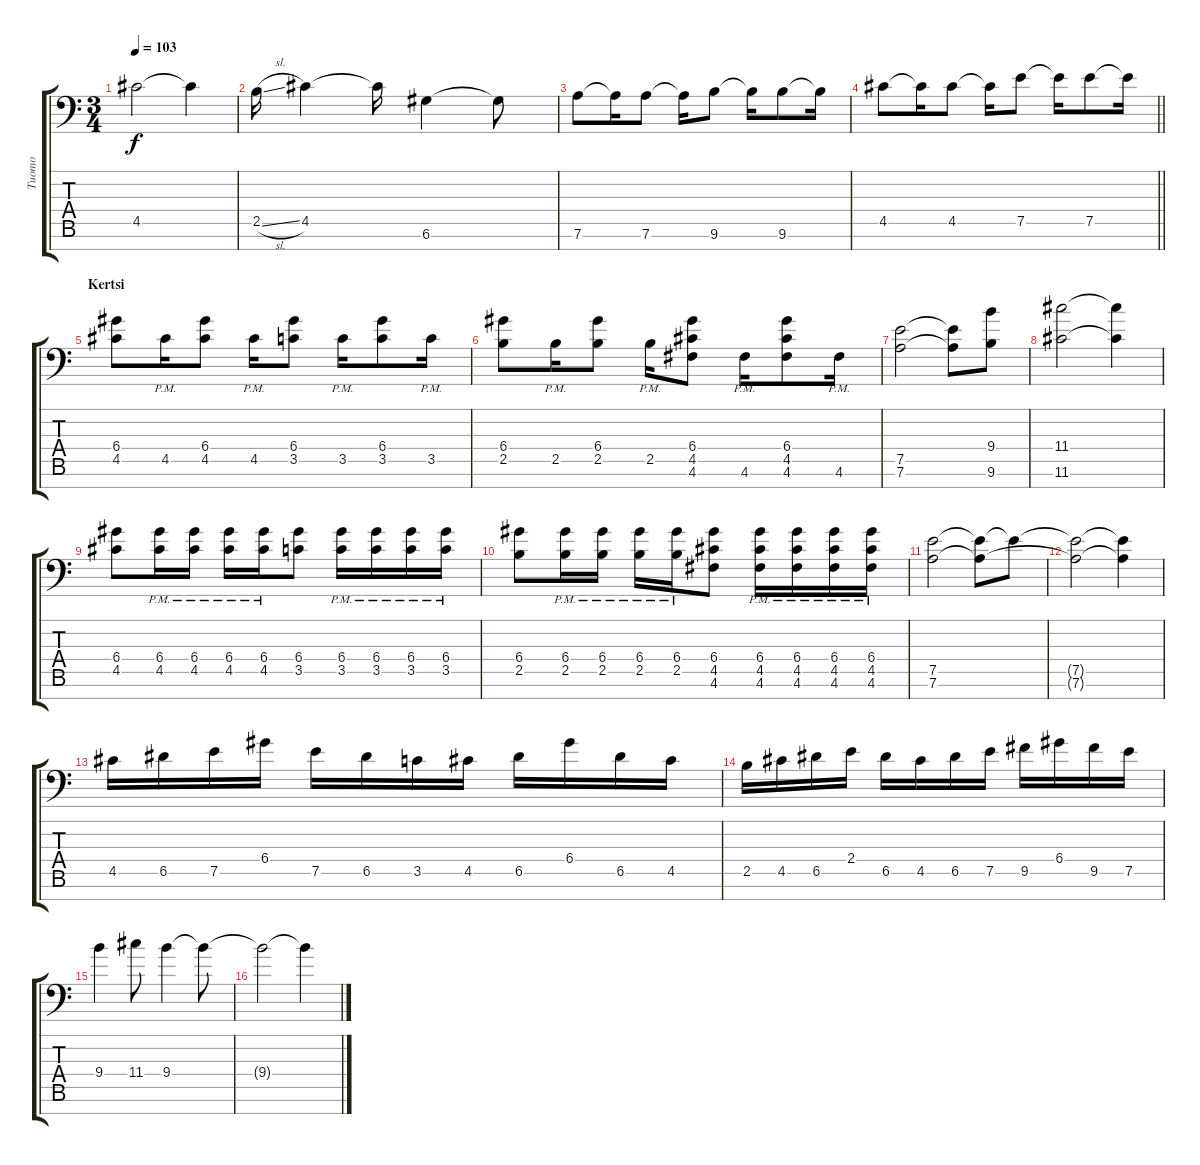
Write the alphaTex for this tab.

\track ("Tuomo" "Tuomo") {instrument distortionguitar}
\staff {score tabs}
\tuning (E4 B3 G3 D3 A2 D2 A1) {hide}
\ts (3 4)
\tempo 103
\clef f4
\ks c
4.5.2{dy f} 4.5{t}.4 |
2.5{sl}.16 4.5.4 4.5{t}.16 6.6.4 6.6{t}.8 |
7.6.8 7.6{t}.16 7.6.8 7.6{t}.16 9.6.8 9.6{t}.16 9.6.8 9.6{t}.16 |
\barLineRight lightlight
4.5.8 4.5{t}.16 4.5.8 4.5{t}.16 7.5.8 7.5{t}.16 7.5.8 7.5{t}.16 |
\section ("" "Kertsi")
(6.4 4.5).8 4.5{pm}.16 (6.4 4.5).8 4.5{pm}.16 (6.4 3.5).8 3.5{pm}.16 (6.4 3.5).8 3.5{pm}.16 |
(6.4 2.5).8 2.5{pm}.16 (6.4 2.5).8 2.5{pm}.16 (6.4 4.5 4.6).8 4.6{pm}.16 (6.4 4.5 4.6).8 4.6{pm}.16 |
(7.5 7.6).2 (7.5{t} 7.6{t}).8 (9.4 9.6).8 |
(11.4 11.6).2 (11.4{t} 11.6{t}).4 |
(6.4 4.5).8 (6.4{pm} 4.5{pm}).16 (6.4{pm} 4.5{pm}).16 (6.4{pm} 4.5{pm}).16 (6.4{pm} 4.5{pm}).16 (6.4 3.5).8 (6.4{pm} 3.5{pm}).16 (6.4{pm} 3.5{pm}).16 (6.4{pm} 3.5{pm}).16 (6.4{pm} 3.5{pm}).16 |
(6.4 2.5).8 (6.4{pm} 2.5{pm}).16 (6.4{pm} 2.5{pm}).16 (6.4{pm} 2.5{pm}).16 (6.4{pm} 2.5{pm}).16 (6.4 4.5 4.6).8 (6.4{pm} 4.5{pm} 4.6{pm}).16 (6.4{pm} 4.5{pm} 4.6{pm}).16 (6.4{pm} 4.5{pm} 4.6{pm}).16 (6.4{pm} 4.5{pm} 4.6{pm}).16 |
(7.5 7.6).2 (7.5{t} 7.6{t}).8 7.5{t}.8 |
(7.5{t} 7.6{t}).2 (7.5{t} 7.6{t}).4 |
4.5.16 6.5.16 7.5.16 6.4.16 7.5.16 6.5.16 3.5.16 4.5.16 6.5.16 6.4.16 6.5.16 4.5.16 |
2.5.16 4.5.16 6.5.16 2.4.16 6.5.16 4.5.16 6.5.16 7.5.16 9.5.16 6.4.16 9.5.16 7.5.16 |
9.4.4 11.4.8 9.4.4 9.4{t}.8 |
9.4{t}.2 9.4{t}.4
